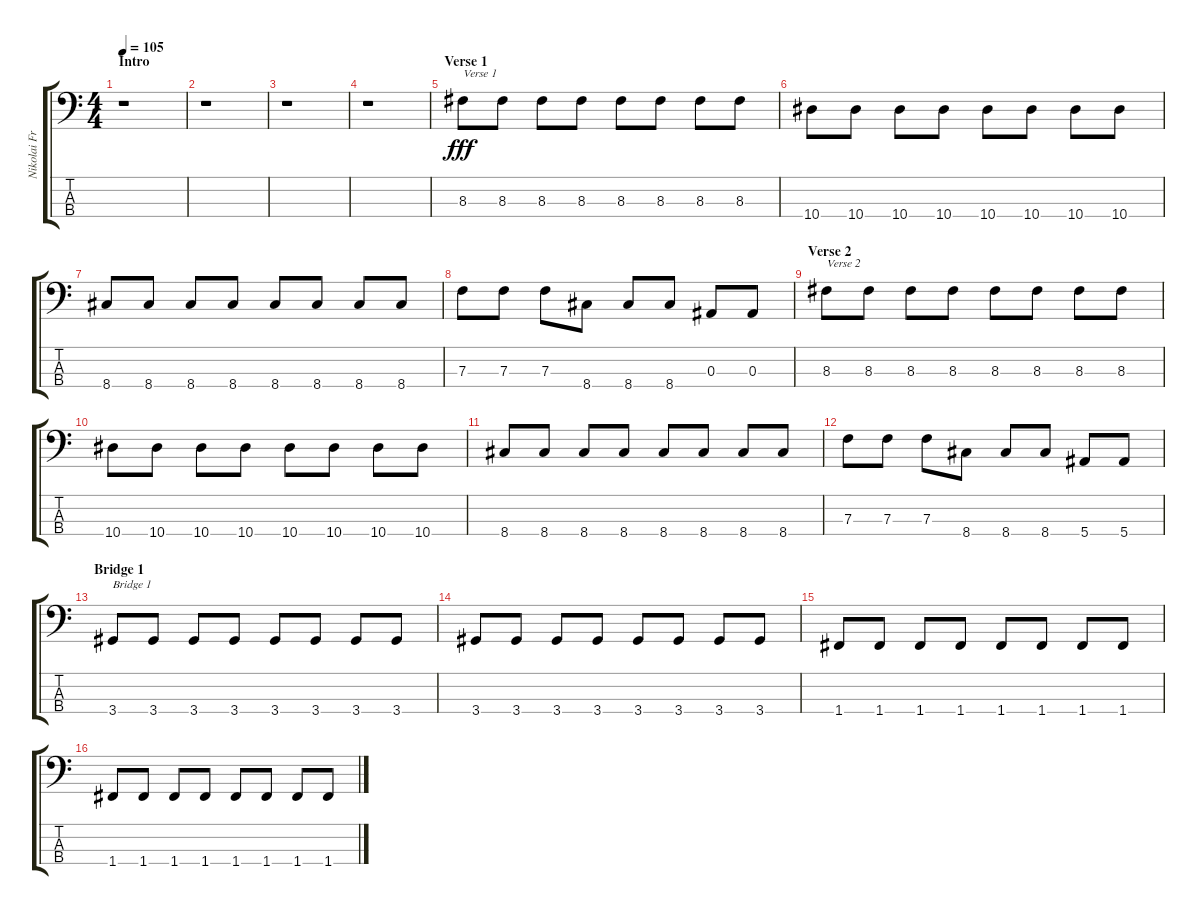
\track ("Nikolai Fraiture - bass" "Nikolai Fr") {instrument acousticguitarnylon}
\staff {score tabs}
\tuning (Ab2 Eb2 Bb1 F1) {hide}
\ts (4 4)
\section ("" "Intro")
\tempo 105
\clef f4
\ks c
r.1{dy fff instrument acousticguitarnylon} |
r.1 |
r.1 |
r.1 |
\section ("" "Verse 1")
8.3.8{txt "Verse 1"} 8.3.8 8.3.8 8.3.8 8.3.8 8.3.8 8.3.8 8.3.8 |
10.4.8 10.4.8 10.4.8 10.4.8 10.4.8 10.4.8 10.4.8 10.4.8 |
8.4.8 8.4.8 8.4.8 8.4.8 8.4.8 8.4.8 8.4.8 8.4.8 |
7.3.8 7.3.8 7.3.8 8.4.8 8.4.8 8.4.8 0.3.8 0.3.8 |
\section ("" "Verse 2")
8.3.8{txt "Verse 2"} 8.3.8 8.3.8 8.3.8 8.3.8 8.3.8 8.3.8 8.3.8 |
10.4.8 10.4.8 10.4.8 10.4.8 10.4.8 10.4.8 10.4.8 10.4.8 |
8.4.8 8.4.8 8.4.8 8.4.8 8.4.8 8.4.8 8.4.8 8.4.8 |
7.3.8 7.3.8 7.3.8 8.4.8 8.4.8 8.4.8 5.4.8 5.4.8 |
\section ("" "Bridge 1")
3.4.8{txt "Bridge 1"} 3.4.8 3.4.8 3.4.8 3.4.8 3.4.8 3.4.8 3.4.8 |
3.4.8 3.4.8 3.4.8 3.4.8 3.4.8 3.4.8 3.4.8 3.4.8 |
1.4.8 1.4.8 1.4.8 1.4.8 1.4.8 1.4.8 1.4.8 1.4.8 |
1.4.8 1.4.8 1.4.8 1.4.8 1.4.8 1.4.8 1.4.8 1.4.8
